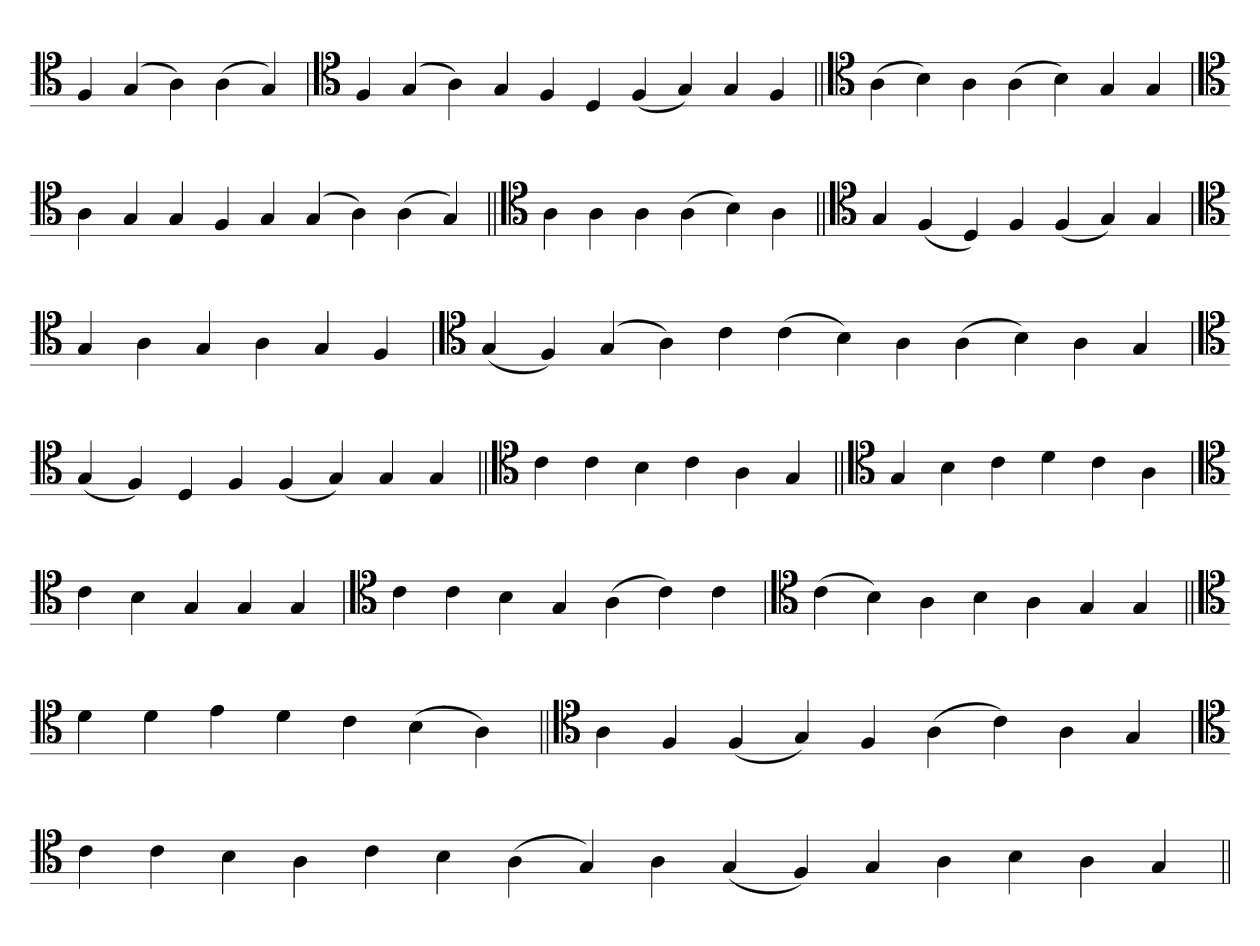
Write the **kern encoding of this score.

**kern
*part1
*staff1
*clefC4
=
4F
(4G
4A)
(4A
4G)
='
*clefC4
4F
(4G
4A)
4G
4F
4D
(4F
4G)
4G
4F
=||
*clefC4
(4A
4B)
4A
(4A
4B)
4G
4G
=`
*clefC4
4A
4G
4G
4F
4G
(4G
4A)
(4A
4G)
=||
*clefC4
4A
4A
4A
(4A
4B)
4A
=||
*clefC4
4G
(4F
4D)
4F
(4F
4G)
4G
=`
*clefC4
4G
4A
4G
4A
4G
4F
='
*clefC4
(4G
4F)
(4G
4A)
4c
(4c
4B)
4A
(4A
4B)
4A
4G
=`
*clefC4
(4G
4F)
4D
4F
(4F
4G)
4G
4G
=||
*clefC4
4c
4c
4B
4c
4A
4G
=||
*clefC4
4G
4B
4c
4d
4c
4A
=`
*clefC4
4c
4B
4G
4G
4G
='
*clefC4
4c
4c
4B
4G
(4A
4c)
4c
=`
*clefC4
(4c
4B)
4A
4B
4A
4G
4G
=||
*clefC4
4d
4d
4e
4d
4c
(4B
4A)
=||
*clefC4
4A
4F
(4F
4G)
4F
(4A
4c)
4A
4G
='
*clefC4
4c
4c
4B
4A
4c
4B
(4A
4G)
4A
(4G
4F)
4G
4A
4B
4A
4G
=||
*-
